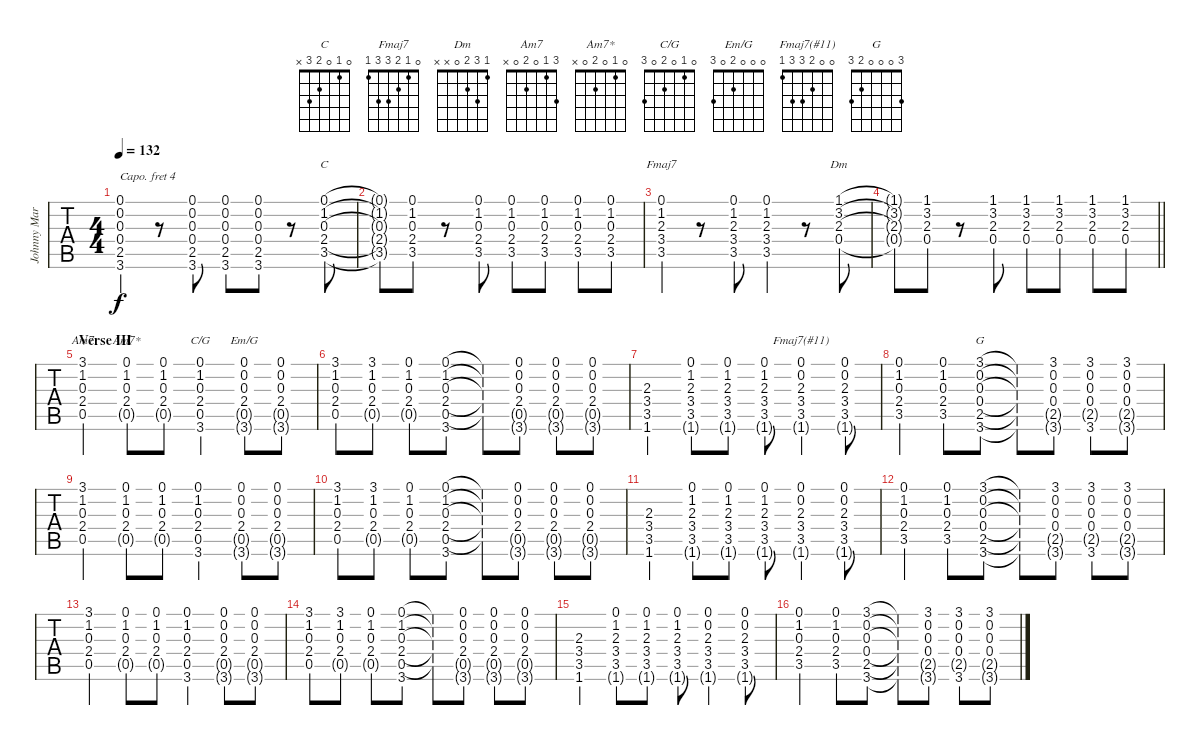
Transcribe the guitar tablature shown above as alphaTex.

\track ("Johnny Marr's rhythm guitar" "Johnny Mar") {instrument electricguitarclean}
\staff {tabs}
\capo 4
\tuning (E4 B3 G3 D3 A2 E2) {hide}
\chord ("C" 0 1 0 2 3 x)
\chord ("Fmaj7" 0 1 2 3 3 1)
\chord ("Dm" 1 3 2 0 x x)
\chord ("Am7" 3 1 0 2 0 x)
\chord ("Am7*" 0 1 0 2 0 x)
\chord ("C/G" 0 1 0 2 0 3)
\chord ("Em/G" 0 0 0 2 0 3)
\chord ("Fmaj7(#11)" 0 0 2 3 3 1)
\chord ("G" 3 0 0 0 2 3)
\ts (4 4)
\tempo 132
\clef g2
\ks e
(0.1 0.2 0.3 0.4 2.5 3.6).4{dy f} r.8 (0.1 0.2 0.3 0.4 2.5 3.6).8 (0.1 0.2 0.3 0.4 2.5 3.6).8 (0.1 0.2 0.3 0.4 2.5 3.6).8 r.8 (0.1 1.2 0.3 2.4 3.5).8{ch "C"} |
(0.1{t} 1.2{t} 0.3{t} 2.4{t} 3.5{t}).8 (0.1 1.2 0.3 2.4 3.5).8 r.8 (0.1 1.2 0.3 2.4 3.5).8 (0.1 1.2 0.3 2.4 3.5).8 (0.1 1.2 0.3 2.4 3.5).8 (0.1 1.2 0.3 2.4 3.5).8 (0.1 1.2 0.3 2.4 3.5).8 |
(0.1 1.2 2.3 3.4 3.5).4{ch "Fmaj7"} r.8 (0.1 1.2 2.3 3.4 3.5).8 (0.1 1.2 2.3 3.4 3.5).4 r.8 (1.1 3.2 2.3 0.4).8{ch "Dm"} |
\barLineRight lightlight
(1.1{t} 3.2{t} 2.3{t} 0.4{t}).8 (1.1 3.2 2.3 0.4).8 r.8 (1.1 3.2 2.3 0.4).8 (1.1 3.2 2.3 0.4).8 (1.1 3.2 2.3 0.4).8 (1.1 3.2 2.3 0.4).8 (1.1 3.2 2.3 0.4).8 |
\section ("" "Verse III")
(3.1 1.2 0.3 2.4 0.5).4{ch "Am7"} (0.1 1.2 0.3 2.4 0.5{g}).8{ch "Am7*"} (0.1 1.2 0.3 2.4 0.5{g}).8 (0.1 1.2 0.3 2.4 0.5 3.6).4{ch "C/G"} (0.1 0.2 0.3 2.4 0.5{g} 3.6{g}).8{ch "Em/G"} (0.1 0.2 0.3 2.4 0.5{g} 3.6{g}).8 |
(3.1 1.2 0.3 2.4 0.5).8 (3.1 1.2 0.3 2.4 0.5{g}).8 (0.1 1.2 0.3 2.4 0.5{g}).8 (0.1 1.2 0.3 2.4 0.5 3.6).8 (0.1{t} 1.2{t} 0.3{t} 2.4{t} 0.5{t}).8 (0.1 0.2 0.3 2.4 0.5{g} 3.6{g}).8 (0.1 0.2 0.3 2.4 0.5{g} 3.6{g}).8 (0.1 0.2 0.3 2.4 0.5{g} 3.6{g}).8 |
(2.3 3.4 3.5 1.6).4 (0.1 1.2 2.3 3.4 3.5 1.6{g}).8 (0.1 1.2 2.3 3.4 3.5 1.6{g}).8 (0.1 1.2 2.3 3.4 3.5 1.6{g}).8 (0.1 0.2 2.3 3.4 3.5 1.6{g}).4{ch "Fmaj7(#11)"} (0.1 0.2 2.3 3.4 3.5 1.6{g}).8 |
(0.1 1.2 0.3 2.4 3.5).4 (0.1 1.2 0.3 2.4 3.5).8 (3.1 0.2 0.3 0.4 2.5 3.6).8{ch "G"} (3.1{t} 0.2{t} 0.3{t} 0.4{t} 2.5{t} 3.6{t}).8 (3.1 0.2 0.3 0.4 2.5{g} 3.6{g}).8 (3.1 0.2 0.3 0.4 2.5{g} 3.6).8 (3.1 0.2 0.3 0.4 2.5{g} 3.6{g}).8 |
(3.1 1.2 0.3 2.4 0.5).4 (0.1 1.2 0.3 2.4 0.5{g}).8 (0.1 1.2 0.3 2.4 0.5{g}).8 (0.1 1.2 0.3 2.4 0.5 3.6).4 (0.1 0.2 0.3 2.4 0.5{g} 3.6{g}).8 (0.1 0.2 0.3 2.4 0.5{g} 3.6{g}).8 |
(3.1 1.2 0.3 2.4 0.5).8 (3.1 1.2 0.3 2.4 0.5{g}).8 (0.1 1.2 0.3 2.4 0.5{g}).8 (0.1 1.2 0.3 2.4 0.5 3.6).8 (0.1{t} 1.2{t} 0.3{t} 2.4{t} 0.5{t}).8 (0.1 0.2 0.3 2.4 0.5{g} 3.6{g}).8 (0.1 0.2 0.3 2.4 0.5{g} 3.6{g}).8 (0.1 0.2 0.3 2.4 0.5{g} 3.6{g}).8 |
(2.3 3.4 3.5 1.6).4 (0.1 1.2 2.3 3.4 3.5 1.6{g}).8 (0.1 1.2 2.3 3.4 3.5 1.6{g}).8 (0.1 1.2 2.3 3.4 3.5 1.6{g}).8 (0.1 0.2 2.3 3.4 3.5 1.6{g}).4 (0.1 0.2 2.3 3.4 3.5 1.6{g}).8 |
(0.1 1.2 0.3 2.4 3.5).4 (0.1 1.2 0.3 2.4 3.5).8 (3.1 0.2 0.3 0.4 2.5 3.6).8 (3.1{t} 0.2{t} 0.3{t} 0.4{t} 2.5{t} 3.6{t}).8 (3.1 0.2 0.3 0.4 2.5{g} 3.6{g}).8 (3.1 0.2 0.3 0.4 2.5{g} 3.6).8 (3.1 0.2 0.3 0.4 2.5{g} 3.6{g}).8 |
(3.1 1.2 0.3 2.4 0.5).4 (0.1 1.2 0.3 2.4 0.5{g}).8 (0.1 1.2 0.3 2.4 0.5{g}).8 (0.1 1.2 0.3 2.4 0.5 3.6).4 (0.1 0.2 0.3 2.4 0.5{g} 3.6{g}).8 (0.1 0.2 0.3 2.4 0.5{g} 3.6{g}).8 |
(3.1 1.2 0.3 2.4 0.5).8 (3.1 1.2 0.3 2.4 0.5{g}).8 (0.1 1.2 0.3 2.4 0.5{g}).8 (0.1 1.2 0.3 2.4 0.5 3.6).8 (0.1{t} 1.2{t} 0.3{t} 2.4{t} 0.5{t}).8 (0.1 0.2 0.3 2.4 0.5{g} 3.6{g}).8 (0.1 0.2 0.3 2.4 0.5{g} 3.6{g}).8 (0.1 0.2 0.3 2.4 0.5{g} 3.6{g}).8 |
(2.3 3.4 3.5 1.6).4 (0.1 1.2 2.3 3.4 3.5 1.6{g}).8 (0.1 1.2 2.3 3.4 3.5 1.6{g}).8 (0.1 1.2 2.3 3.4 3.5 1.6{g}).8 (0.1 0.2 2.3 3.4 3.5 1.6{g}).4 (0.1 0.2 2.3 3.4 3.5 1.6{g}).8 |
(0.1 1.2 0.3 2.4 3.5).4 (0.1 1.2 0.3 2.4 3.5).8 (3.1 0.2 0.3 0.4 2.5 3.6).8 (3.1{t} 0.2{t} 0.3{t} 0.4{t} 2.5{t} 3.6{t}).8 (3.1 0.2 0.3 0.4 2.5{g} 3.6{g}).8 (3.1 0.2 0.3 0.4 2.5{g} 3.6).8 (3.1 0.2 0.3 0.4 2.5{g} 3.6{g}).8
